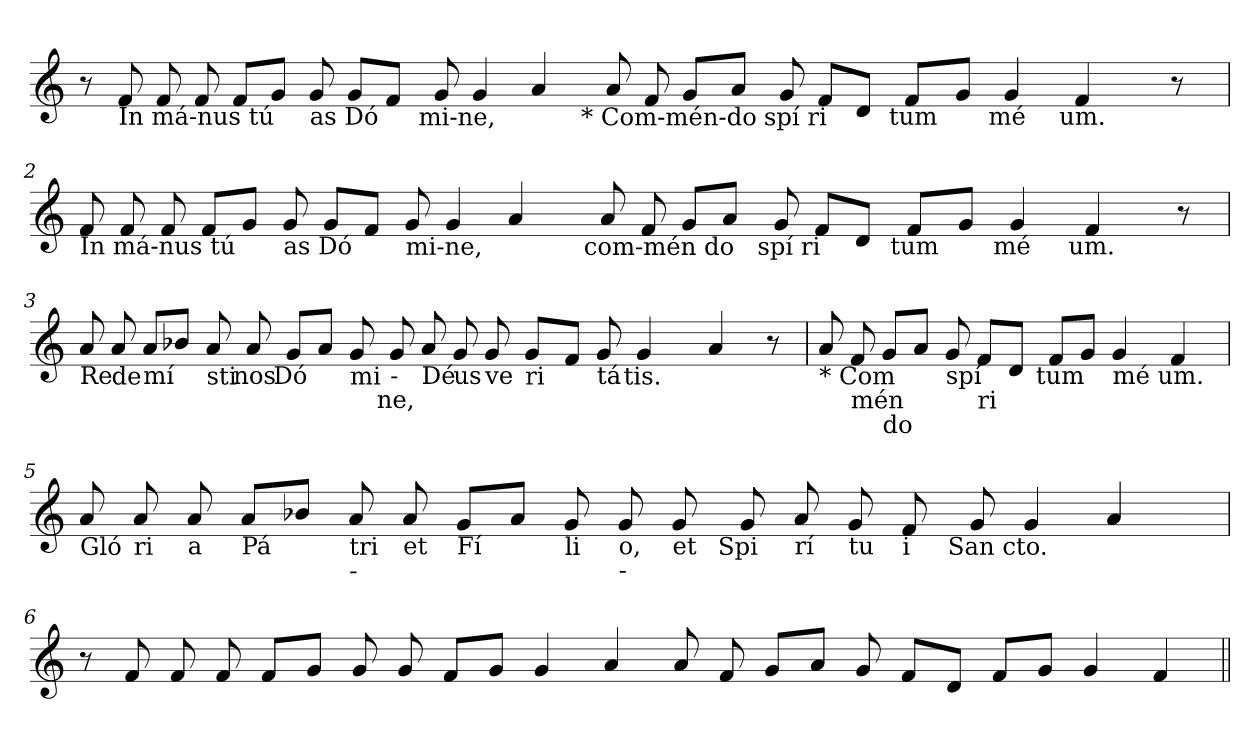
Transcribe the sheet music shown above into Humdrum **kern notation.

**kern
*part1
*staff1
*clefG2
*k[]
*C:
=1
*^
*	*^
*	*	*^
*	*	*	*^
*	*	*	*	*^
8r	1ryy	1ryy	1ryy	1ryy	1ryy
!LO:TX:b:t=In má-nus tú	!	!	!	!	!
8f/	.	.	.	.	.
8f/	.	.	.	.	.
8f/	.	.	.	.	.
8f/L	.	.	.	.	.
8g/J	.	.	.	.	.
!LO:TX:b:t=as Dó	!	!	!	!	!
8g/	.	.	.	.	.
8g/L	.	.	.	.	.
8f/J	16.ryy	2ryy	1ryy	1ryy	1ryy
!	!LO:TX:b:t=mi-ne,	!	!	!	!
.	1ryy	.	.	.	.
8g/	.	.	.	.	.
4g/	.	.	.	.	.
4a/	.	8.ryy	.	.	.
!	!	!LO:TX:b:t=*&nbsp;Com-mén-do	!	!	!
.	.	1ryy	.	.	.
8a/	.	.	.	.	.
8f/	.	.	.	.	.
8g/L	.	.	8..ryy	2ryy	2ryy
.	1ryy	.	.	.	.
8a/J	.	.	.	.	.
!	!	!	!LO:TX:b:t=spí ri	!	!
.	.	.	1ryy	.	.
8g/	.	.	.	.	.
8f/L	.	.	.	.	.
8d/J	.	.	.	16.ryy	4ryy
!	!	!	!	!LO:TX:b:t=tum	!
.	.	.	.	2ryy	.
8f/L	.	.	.	.	.
.	.	2ryy	.	.	.
8g/J	.	.	.	.	16.ryy
!	!	!	!	!	!LO:TX:b:t=mé
.	.	.	.	.	2ryy
4g/	.	.	.	.	.
!	!LO:TX:b:t=um.	!	!	!	!
.	4ryy	.	.	4ryy	.
4f/	.	.	.	.	.
.	.	4ryy	.	.	.
.	.	.	4ryy	.	.
.	8ryy	.	.	8ryy	8ryy
8r	.	.	.	.	.
.	.	16ryy	.	.	.
.	32ryy	.	32ryy	32ryy	32ryy
!!LO:LB:g=z	!!	!!	!!	!!	!!
=2	=2	=2	=2	=2	=2
!LO:TX:b:t=In má-nus tú	!	!	!	!	!
*	*	*	*	*v	*v
8f/	1ryy	1ryy	1ryy	1ryy
8f/	.	.	.	.
8f/	.	.	.	.
8f/L	.	.	.	.
8g/J	.	.	.	.
!LO:TX:b:t=as Dó	!	!	!	!
8g/	.	.	.	.
8g/L	.	.	.	.
8f/J	.	.	.	.
!LO:TX:b:t=mi-ne,	!	!	!	!
8g/	2ryy	1ryy	1ryy	1ryy
4g/	.	.	.	.
4a/	.	.	.	.
.	16.ryy	.	.	.
!	!LO:TX:b:t=com-mén do	!	!	!
.	1ryy	.	.	.
8a/	.	.	.	.
8f/	.	.	.	.
8g/L	.	.	.	.
8a/J	.	16.ryy	4...ryy	2ryy
!	!	!LO:TX:b:t=spí ri	!	!
.	.	1ryy	.	.
8g/	.	.	.	.
8f/L	.	.	.	.
8d/J	.	.	.	.
!	!	!	!LO:TX:b:t=tum	!
.	.	.	2ryy	.
8f/L	.	.	.	8..ryy
.	2ryy	.	.	.
8g/J	.	.	.	.
!	!	!	!	!LO:TX:b:t=mé
.	.	.	.	2ryy
4g/	.	.	.	.
!	!	!	!LO:TX:b:t=um.	!
.	.	.	4ryy	.
4f/	.	.	.	.
.	4ryy	4ryy	.	.
.	.	.	8ryy	8ryy
8r	.	.	.	.
.	32ryy	32ryy	32ryy	32ryy
!!LO:LB:g=z	!!	!!	!!	!!
=3	=3	=3	=3	=3
!LO:TX:b:t=Re	!	!	!	!
8a/	2ryy	2ryy	1ryy	1ryy
!LO:TX:b:t=de	!	!	!	!
8a/	.	.	.	.
!LO:TX:b:t=mí	!	!	!	!
8a/L	.	.	.	.
8b-X/J	.	.	.	.
!LO:TX:b:t=sti	!	!	!	!
8a/	16.ryy	8..ryy	.	.
!	!LO:TX:b:t=nos	!	!	!
.	1ryy	.	.	.
8a/	.	.	.	.
!	!	!LO:TX:b:t=Dó	!	!
.	.	1ryy	.	.
8g/L	.	.	.	.
8a/J	.	.	.	.
!LO:TX:b:t=mi	!	!	!	!
8g/	.	.	16.ryy	2ryy
!	!	!	!LO:TX:b:t=ne,	!
.	.	.	1ryy	.
!LO:TX:b:t=-	!	!	!	!
8g/	.	.	.	.
!LO:TX:b:t=Dé	!	!	!	!
8a/	.	.	.	.
!LO:TX:b:t=us	!	!	!	!
8g/	.	.	.	.
!LO:TX:b:t=ve	!	!	!	!
8g/	.	.	.	4...ryy
.	1ryy	.	.	.
!LO:TX:b:t=ri	!	!	!	!
8g/L	.	.	.	.
.	.	2ryy	.	.
8f/J	.	.	.	.
!LO:TX:b:t=tá	!	!	!	!
8g/	.	.	.	.
!	!	!	!	!LO:TX:b:t=tis.
.	.	.	.	2ryy
4g/	.	.	.	.
.	.	.	2ryy	.
.	.	4ryy	.	.
4a/	.	.	.	.
.	.	8ryy	.	8ryy
8r	.	.	.	.
.	32ryy	32ryy	32ryy	32ryy
!!LO:LB:g=z	!!	!!	!!	!!
=4	=4	=4	=4	=4
!LO:TX:b:t=*&nbsp;Com	!	!	!	!
*	*v	*v	*v	*v
8a/	2ryy
!LO:TX:b:t=mén	!
8f/	.
!LO:TX:b:t=do	!
8g/L	.
8a/J	.
!LO:TX:b:t=spí	!
8g/	4ryy
!LO:TX:b:t=ri	!
8f/L	.
8d/J	16.ryy
!	!LO:TX:b:t=tum
.	2ryy
8f/L	.
8g/J	.
!LO:TX:b:t=mé	!
4g/	.
!	!LO:TX:b:t=um.
.	4ryy
4f/	.
.	32ryy
!!LO:LB:g=z	!!
=5	=5
!LO:TX:b:t=Gló	!
*	*^
8a/	1ryy	1ryy
!LO:TX:b:t=ri	!	!
8a/	.	.
!LO:TX:b:t=a	!	!
8a/	.	.
!LO:TX:b:t=Pá	!	!
8a/L	.	.
8b-X/J	.	.
!LO:TX:b:t=tri	!	!
!LO:TX:b:t=-	!	!
8a/	.	.
!LO:TX:b:t=et	!	!
8a/	.	.
!LO:TX:b:t=Fí	!	!
8g/L	.	.
8a/J	4...ryy	2ryy
!LO:TX:b:t=li	!	!
8g/	.	.
!LO:TX:b:t=o,	!	!
!LO:TX:b:t=-	!	!
8g/	.	.
!LO:TX:b:t=et	!	!
8g/	.	.
!	!LO:TX:b:t=Spi	!
.	1ryy	.
8g/	.	4...ryy
!LO:TX:b:t=rí	!	!
8a/	.	.
!LO:TX:b:t=tu	!	!
8g/	.	.
!LO:TX:b:t=i	!	!
8f/	.	.
!	!	!LO:TX:b:t=San cto.
.	.	2ryy
8g/	.	.
4g/	.	.
4a/	.	.
.	8ryy	8ryy
.	32ryy	32ryy
*v	*v	*v
!!LO:LB:g=z
=6
8r
8f/
8f/
8f/
8f/L
8g/J
8g/
8g/
8f/L
8g/J
4g/
4a/
8a/
8f/
8g/L
8a/J
8g/
8f/L
8d/J
8f/L
8g/J
4g/
4f/
=||
*-
